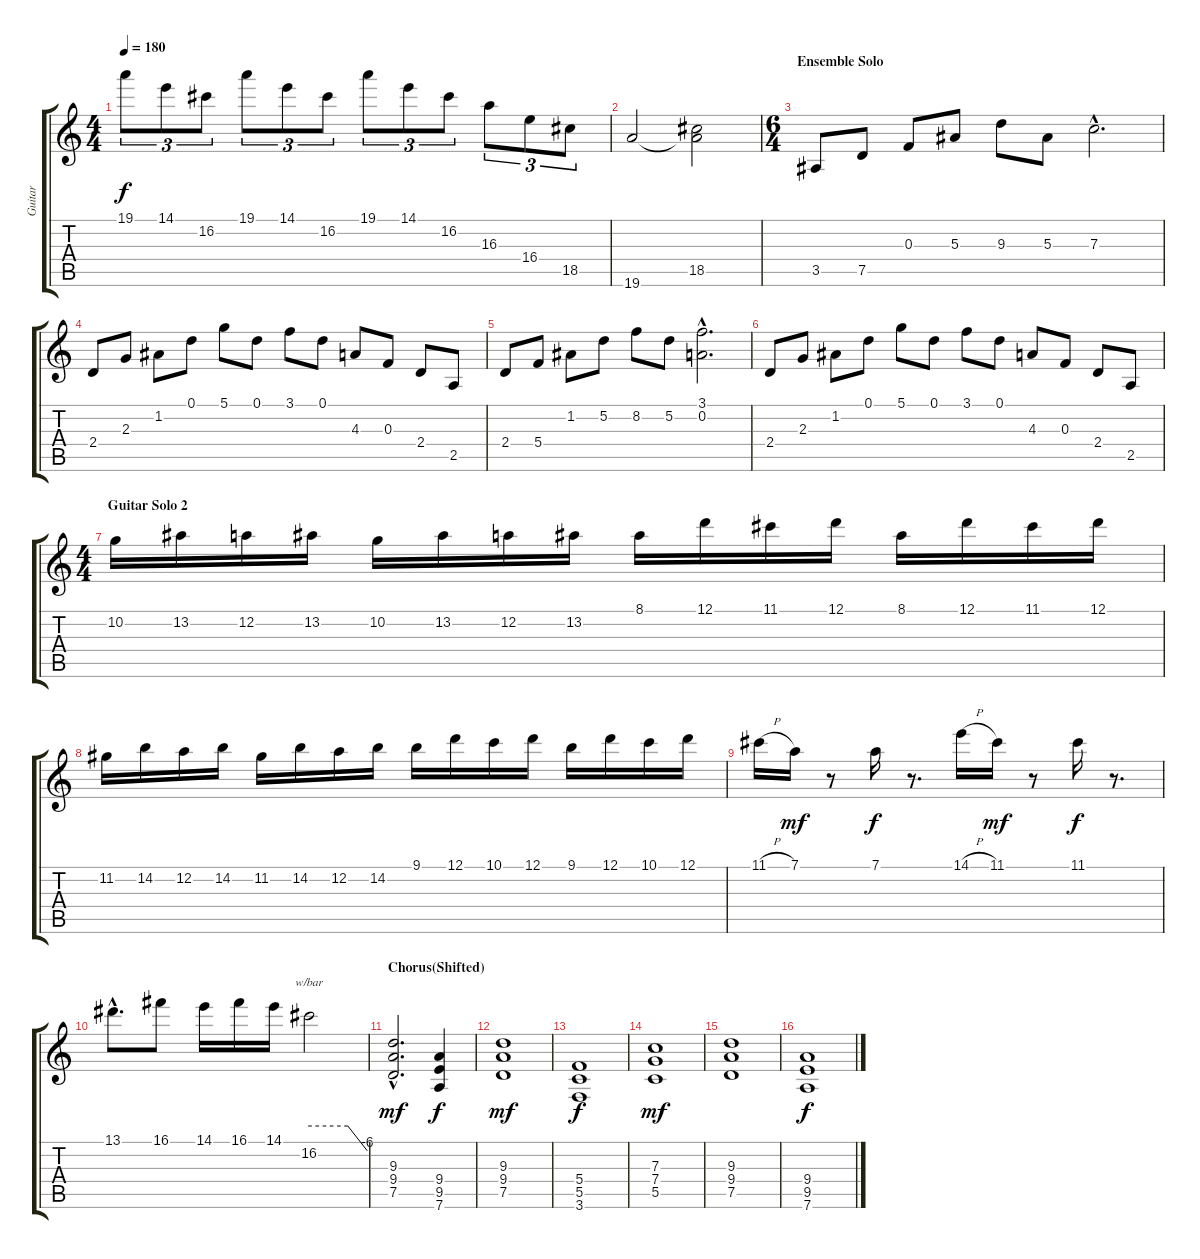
\track ("Guitar" "Guitar") {instrument distortionguitar}
\staff {score tabs}
\tuning (D4 A3 F3 C3 G2 D2) {hide}
\ts (4 4)
\tempo 180
\clef g2
\ks c
19.1.8{tu (3 2) dy f} 14.1.8{tu (3 2)} 16.2.8{tu (3 2)} 19.1.8{tu (3 2)} 14.1.8{tu (3 2)} 16.2.8{tu (3 2)} 19.1.8{tu (3 2)} 14.1.8{tu (3 2)} 16.2.8{tu (3 2)} 16.3.8{tu (3 2)} 16.4.8{tu (3 2)} 18.5.8{tu (3 2)} |
19.6.2 (18.5 19.6{t}).2 |
\ts (6 4)
\section ("" "Ensemble Solo")
3.5.8 7.5.8 0.3.8 5.3.8 9.3.8 5.3.8 7.3{hac}.2{d} |
2.4.8 2.3.8 1.2.8 0.1.8 5.1.8 0.1.8 3.1.8 0.1.8 4.3.8 0.3.8 2.4.8 2.5.8 |
2.4.8 5.4.8 1.2.8 5.2.8 8.2.8 5.2.8 (3.1{hac} 0.2{hac}).2{d} |
2.4.8 2.3.8 1.2.8 0.1.8 5.1.8 0.1.8 3.1.8 0.1.8 4.3.8 0.3.8 2.4.8 2.5.8 |
\ts (4 4)
\section ("" "Guitar Solo 2")
10.2.16 13.2.16 12.2.16 13.2.16 10.2.16 13.2.16 12.2.16 13.2.16 8.1.16 12.1.16 11.1.16 12.1.16 8.1.16 12.1.16 11.1.16 12.1.16 |
11.2.16 14.2.16 12.2.16 14.2.16 11.2.16 14.2.16 12.2.16 14.2.16 9.1.16 12.1.16 10.1.16 12.1.16 9.1.16 12.1.16 10.1.16 12.1.16 |
11.1{h}.16 7.1.16{dy mf} r.8 7.1.16{dy f} r.8{d} 14.1{h}.16 11.1.16{dy mf} r.8 11.1.16{dy f} r.8{d} |
13.1{hac}.8{d} 16.1.8 14.1.16 16.1.16 14.1.16 16.2.2{tbe (custom default 0 0 40 0 60 -24)} |
\section ("" "Chorus(Shifted)")
(9.3{hac} 9.4{hac} 7.5{hac}).2{d dy mf} (9.4 9.5 7.6).4{dy f} |
(9.3 9.4 7.5).1{dy mf} |
(5.4 5.5 3.6).1{dy f} |
(7.3 7.4 5.5).1{dy mf} |
(9.3 9.4 7.5).1 |
(9.4 9.5 7.6).1{dy f}
